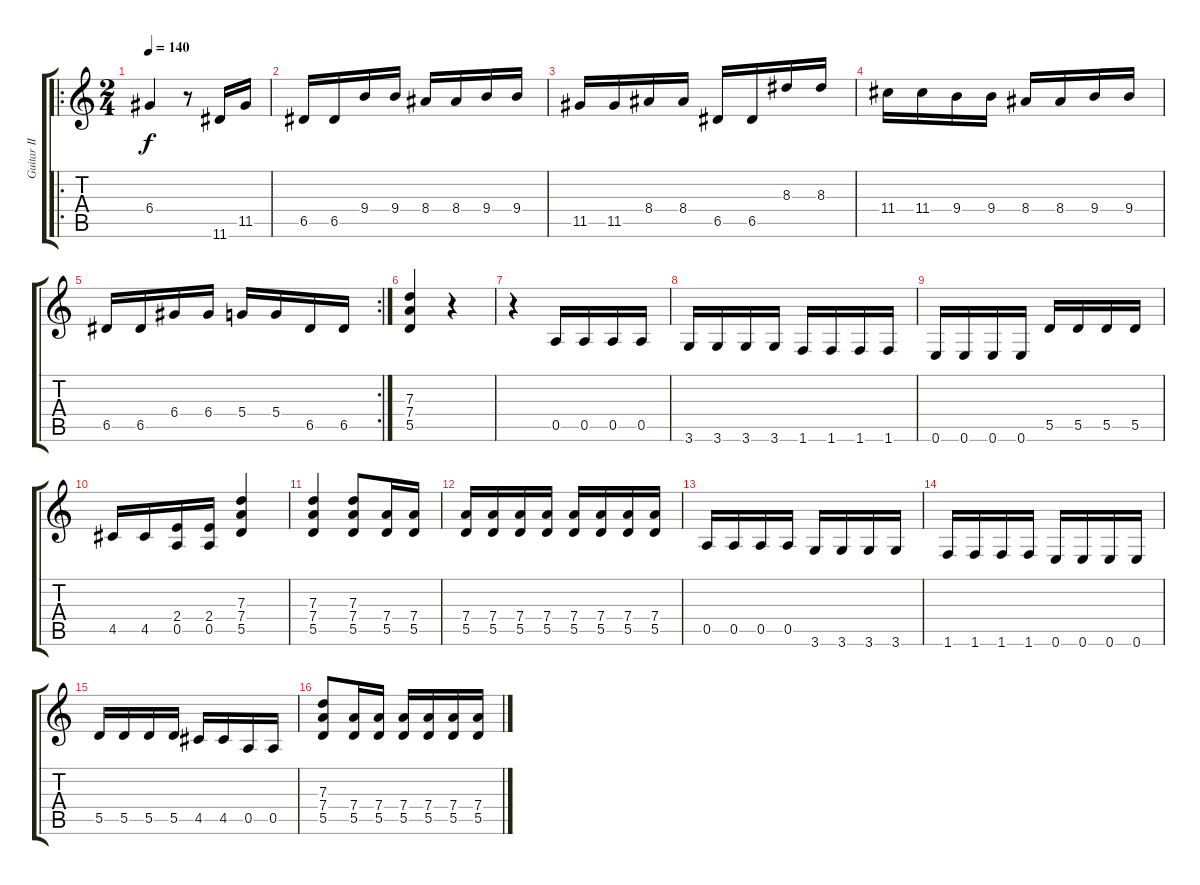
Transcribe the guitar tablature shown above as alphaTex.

\track ("Guitar II" "Guitar II") {instrument distortionguitar}
\staff {score tabs}
\tuning (E4 B3 G3 D3 A2 E2) {hide}
\ro
\ts (2 4)
\tempo 140
\clef g2
\ks c
6.4.4{dy f} r.8 11.6.16 11.5.16 |
6.5.16 6.5.16 9.4.16 9.4.16 8.4.16 8.4.16 9.4.16 9.4.16 |
11.5.16 11.5.16 8.4.16 8.4.16 6.5.16 6.5.16 8.3.16 8.3.16 |
11.4.16 11.4.16 9.4.16 9.4.16 8.4.16 8.4.16 9.4.16 9.4.16 |
\rc 2
6.5.16 6.5.16 6.4.16 6.4.16 5.4.16 5.4.16 6.5.16 6.5.16 |
(7.3 7.4 5.5).4 r.4 |
r.4 0.5.16 0.5.16 0.5.16 0.5.16 |
3.6.16 3.6.16 3.6.16 3.6.16 1.6.16 1.6.16 1.6.16 1.6.16 |
0.6.16 0.6.16 0.6.16 0.6.16 5.5.16 5.5.16 5.5.16 5.5.16 |
4.5.16 4.5.16 (2.4 0.5).16 (2.4 0.5).16 (7.3 7.4 5.5).4 |
(7.3 7.4 5.5).4 (7.3 7.4 5.5).8 (7.4 5.5).16 (7.4 5.5).16 |
(7.4 5.5).16 (7.4 5.5).16 (7.4 5.5).16 (7.4 5.5).16 (7.4 5.5).16 (7.4 5.5).16 (7.4 5.5).16 (7.4 5.5).16 |
0.5.16 0.5.16 0.5.16 0.5.16 3.6.16 3.6.16 3.6.16 3.6.16 |
1.6.16 1.6.16 1.6.16 1.6.16 0.6.16 0.6.16 0.6.16 0.6.16 |
5.5.16 5.5.16 5.5.16 5.5.16 4.5.16 4.5.16 0.5.16 0.5.16 |
(7.3 7.4 5.5).8 (7.4 5.5).16 (7.4 5.5).16 (7.4 5.5).16 (7.4 5.5).16 (7.4 5.5).16 (7.4 5.5).16
